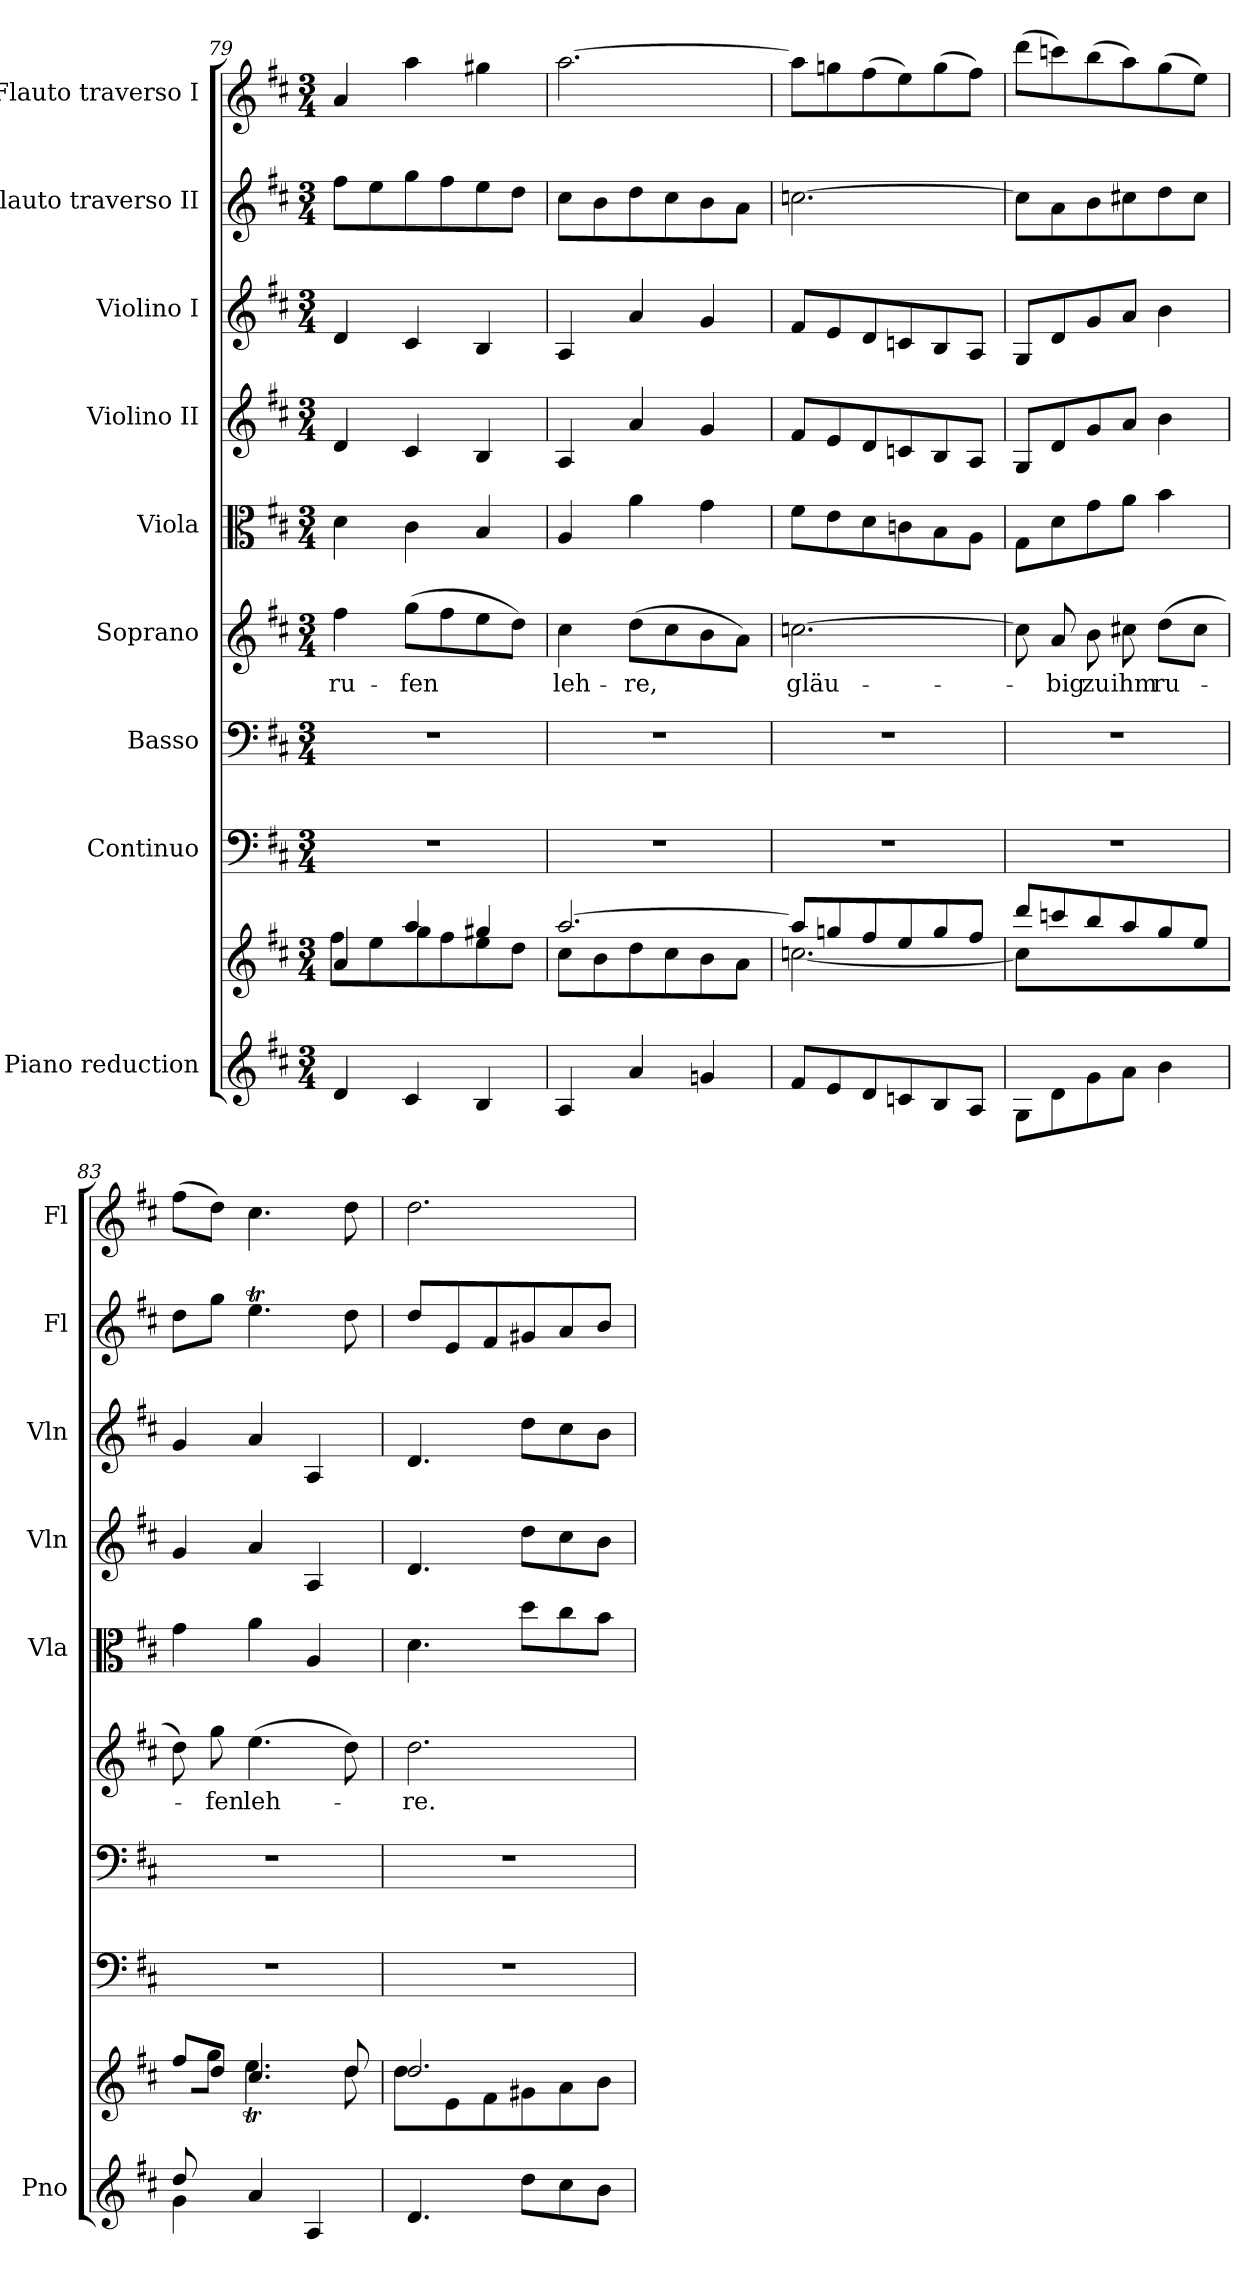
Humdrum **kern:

**kern	**kern	**kern	**kern	**kern	**text	**kern	**kern	**kern	**kern	**kern
*part9	*part9	*part8	*part7	*part6	*part6	*part5	*part4	*part3	*part2	*part1
*staff10	*staff9	*staff8	*staff7	*staff6	*staff6	*staff5	*staff4	*staff3	*staff2	*staff1
*I"Piano reduction	*	*I"Continuo	*I"Basso	*I"Soprano	*	*I"Viola	*I"Violino II	*I"Violino I	*I"Flauto traverso II	*I"Flauto traverso I
*I'Pno	*	*	*	*	*	*I'Vla	*I'Vln	*I'Vln	*I'Fl	*I'Fl
*clefG2	*clefG2	*clefF4	*clefF4	*clefG2	*	*clefC3	*clefG2	*clefG2	*clefG2	*clefG2
*k[f#c#]	*k[f#c#]	*k[f#c#]	*k[f#c#]	*k[f#c#]	*	*k[f#c#]	*k[f#c#]	*k[f#c#]	*k[f#c#]	*k[f#c#]
*M3/4	*M3/4	*M3/4	*M3/4	*M3/4	*	*M3/4	*M3/4	*M3/4	*M3/4	*M3/4
=79	=79	=79	=79	=79	=79	=79	=79	=79	=79	=79
*	*^	*	*	*	*	*	*	*	*	*
!	!	!	!	!	!	!LO:LY:b	!	!	!	!	!
4d/	4a/	8ff#\L	2.r	2.r	4ff#\	ru-	4d\	4d/	4d/	8ff#\L	4a/
.	.	8ee\	.	.	.	.	.	.	.	8ee\	.
!	!	!	!	!	!	!LO:LY:b	!	!	!	!	!
4c#/	4aa/	8gg\	.	.	(8gg\L	-fen	4c#\	4c#/	4c#/	8gg\	4aa\
.	.	8ff#\	.	.	8ff#\	.	.	.	.	8ff#\	.
4B/	4gg#X/	8ee\	.	.	8ee\	.	4B/	4B/	4B/	8ee\	4gg#X\
.	.	8dd\J	.	.	8dd\J)	.	.	.	.	8dd\J	.
!!LO:PB:g=z
=80	=80	=80	=80	=80	=80	=80	=80	=80	=80	=80	=80
!	!	!	!	!	!	!LO:LY:b	!	!	!	!	!
4A/	[2.aa/	8cc#\L	2.r	2.r	4cc#\	leh-	4A/	4A/	4A/	8cc#\L	[2.aa\
.	.	8b\	.	.	.	.	.	.	.	8b\	.
!	!	!	!	!	!	!LO:LY:b	!	!	!	!	!
4a/	.	8dd\	.	.	(8dd\L	-re,	4a\	4a/	4a/	8dd\	.
.	.	8cc#\	.	.	8cc#\	.	.	.	.	8cc#\	.
4gn/	.	8b\	.	.	8b\	.	4g\	4g/	4g/	8b\	.
.	.	8a\J	.	.	8a\J)	.	.	.	.	8a\J	.
=81	=81	=81	=81	=81	=81	=81	=81	=81	=81	=81	=81
!	!	!	!	!	!	!LO:LY:b	!	!	!	!	!
8f#/L	8aa/L]	[2.ccn\	2.r	2.r	[2.ccn\	gläu-	8f#\L	8f#/L	8f#/L	[2.ccn\	8aa\L]
8e/	8ggn/	.	.	.	.	.	8e\	8e/	8e/	.	8ggn\
8d/	8ff#/	.	.	.	.	.	8d\	8d/	8d/	.	(8ff#\
8cn/	8ee/	.	.	.	.	.	8cn\	8cn/	8cn/	.	8ee\)
8B/	8gg/	.	.	.	.	.	8B\	8B/	8B/	.	(8gg\
8A/J	8ff#/J	.	.	.	.	.	8A\J	8A/J	8A/J	.	8ff#\J)
=82	=82	=82	=82	=82	=82	=82	=82	=82	=82	=82	=82
*^	*	*	*	*	*	*	*	*	*	*	*
8ryy	8G\L	8ddd/L	8cc\L]	2.r	2.r	8cc\]	.	8G\L	8G/L	8G/L	8cc\L]	(8ddd\L
!	!	!	!	!	!	!	!LO:LY:b	!	!	!	!	!
8a/	8d\	8cccn/	2ryy	.	.	8a/	-big	8d\	8d/	8d/	8a\	8cccn\)
!	!	!	!	!	!	!	!LO:LY:b	!	!	!	!	!
8b/	8g\	8bb/	.	.	.	8b\	zu	8g\	8g/	8g/	8b\	(8bb\
!	!	!	!	!	!	!	!LO:LY:b	!	!	!	!	!
8cc#/	8a\J	8aa/	.	.	.	8cc#X\	ihm	8a\J	8a/J	8a/J	8cc#X\	8aa\)
!	!	!	!	!	!	!	!LO:LY:b	!	!	!	!	!
8dd/	4b\	8gg/	.	.	.	(8dd\L	ru-	4b\	4b\	4b\	8dd\	(8gg\
8cc#/J	.	8ee/J	8ryy	.	.	8cc#\J	.	.	.	.	8cc#\J	8ee\J)
=83	=83	=83	=83	=83	=83	=83	=83	=83	=83	=83	=83	=83
8dd/L	4g\	8ff#/L	8ryy	2.r	2.r	8dd\)	.	4g\	4g/	4g/	8dd\L	(8ff#\L
!	!	!	!	!	!	!	!LO:LY:b	!	!	!	!	!
2ryy	.	8dd/J	8gg\J	.	.	8gg\	-fen	.	.	.	8gg\J	8dd\J)
!	!	!	!	!	!	!	!LO:LY:b	!	!	!	!	!
.	4a/	4.cc#/	4.eeT\	.	.	(4.ee\	leh-	4a\	4a/	4a/	4.eeT\	4.cc#\
.	4A/	.	.	.	.	.	.	4A/	4A/	4A/	.	.
8ryy	.	8dd/	8dd\	.	.	8dd\)	.	.	.	.	8dd\	8dd\
*v	*v	*	*	*	*	*	*	*	*	*	*	*
=84	=84	=84	=84	=84	=84	=84	=84	=84	=84	=84	=84
!	!	!	!	!	!	!LO:LY:b	!	!	!	!	!
4.d/	2.dd/	8dd\L	2.r	2.r	2.dd\	-re.	4.d\	4.d/	4.d/	8dd/L	2.dd\
.	.	8e\	.	.	.	.	.	.	.	8e/	.
.	.	8f#\	.	.	.	.	.	.	.	8f#/	.
8dd\L	.	8g#X\	.	.	.	.	8dd\L	8dd\L	8dd\L	8g#X/	.
8cc#\	.	8a\	.	.	.	.	8cc#\	8cc#\	8cc#\	8a/	.
8b\J	.	8b\J	.	.	.	.	8b\J	8b\J	8b\J	8b/J	.
*	*v	*v	*	*	*	*	*	*	*	*	*
=	=	=	=	=	=	=	=	=	=	=
*-	*-	*-	*-	*-	*-	*-	*-	*-	*-	*-
